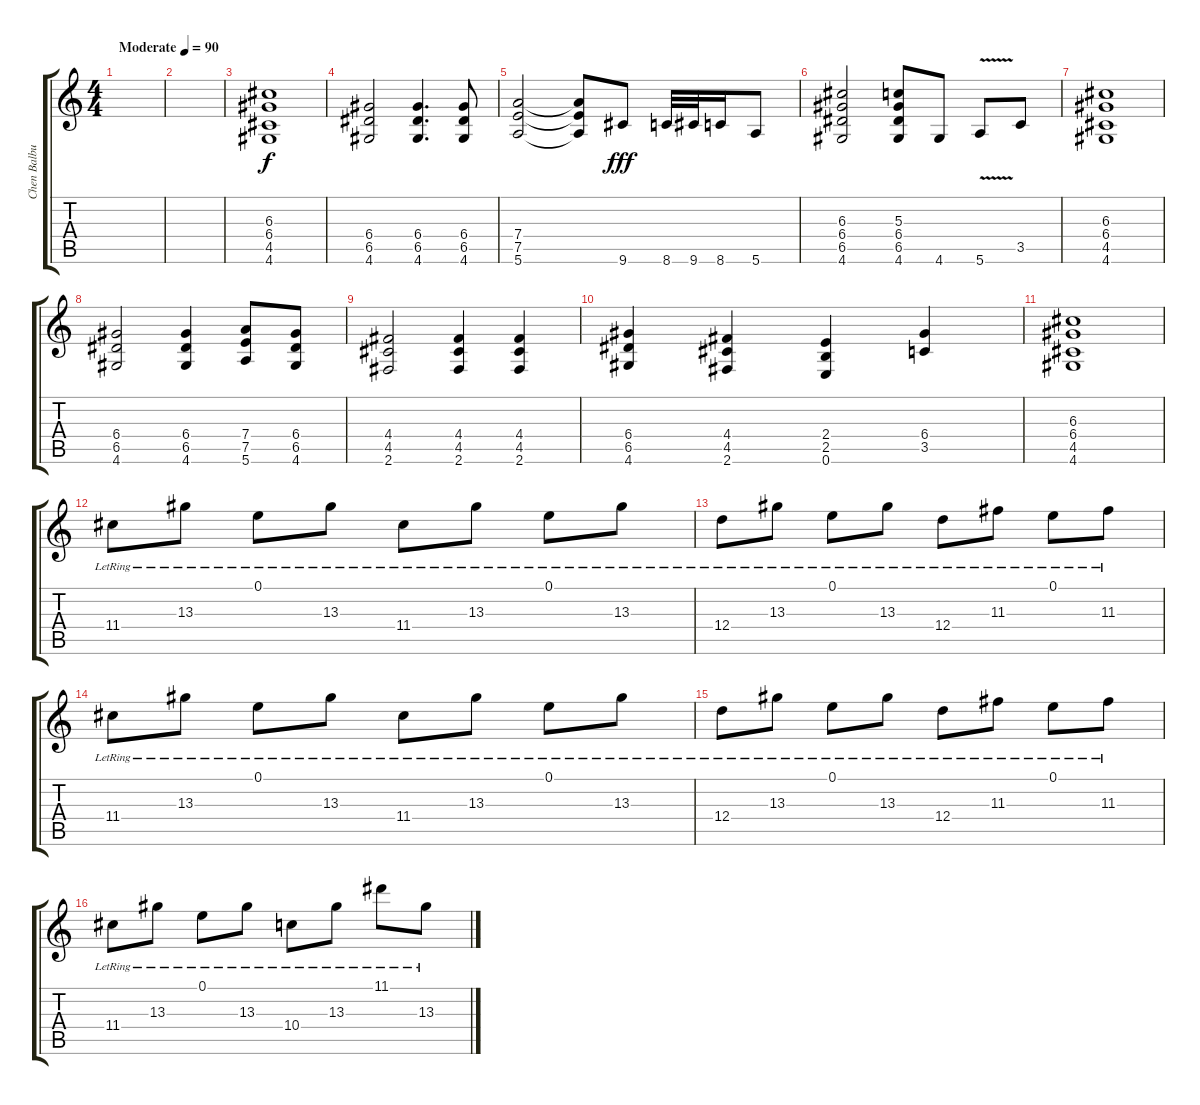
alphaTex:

\track ("Chen Balbus" "Chen Balbu") {instrument distortionguitar}
\staff {score tabs}
\tuning (E4 B3 G3 D3 A2 E2) {hide}
\ts (4 4)
\tempo (90 "Moderate")
\clef g2
\ks c
|
|
(6.3 6.4 4.5 4.6).1 |
(6.4 6.5 4.6).2 (6.4 6.5 4.6).4{d} (6.4 6.5 4.6).8 |
(7.4 7.5 5.6).2 (7.4{t} 7.5{t} 5.6{t}).8{dy f} 9.6.8{dy fff} 8.6.32 9.6.32 8.6.16 5.6.8 |
(6.3 6.4 6.5 4.6).2 (5.3 6.4 6.5 4.6).8 4.6.8 5.6{v}.8 3.5.8 |
(6.3 6.4 4.5 4.6).1 |
(6.4 6.5 4.6).2 (6.4 6.5 4.6).4 (7.4 7.5 5.6).8 (6.4 6.5 4.6).8 |
(4.4 4.5 2.6).2 (4.4 4.5 2.6).4 (4.4 4.5 2.6).4 |
(6.4 6.5 4.6).4 (4.4 4.5 2.6).4 (2.4 2.5 0.6).4 (6.4 3.5).4 |
(6.3 6.4 4.5 4.6).1 |
11.4{lr}.8{instrument acousticguitarsteel} 13.3{lr}.8 0.1{lr}.8 13.3{lr}.8 11.4{lr}.8 13.3{lr}.8 0.1{lr}.8 13.3{lr}.8 |
12.4{lr}.8 13.3{lr}.8 0.1{lr}.8 13.3{lr}.8 12.4{lr}.8 11.3{lr}.8 0.1{lr}.8 11.3{lr}.8 |
11.4{lr}.8 13.3{lr}.8 0.1{lr}.8 13.3{lr}.8 11.4{lr}.8 13.3{lr}.8 0.1{lr}.8 13.3{lr}.8 |
12.4{lr}.8 13.3{lr}.8 0.1{lr}.8 13.3{lr}.8 12.4{lr}.8 11.3{lr}.8 0.1{lr}.8 11.3{lr}.8 |
11.4{lr}.8 13.3{lr}.8 0.1{lr}.8 13.3{lr}.8 10.4{lr}.8 13.3{lr}.8 11.1{lr}.8 13.3{lr}.8
